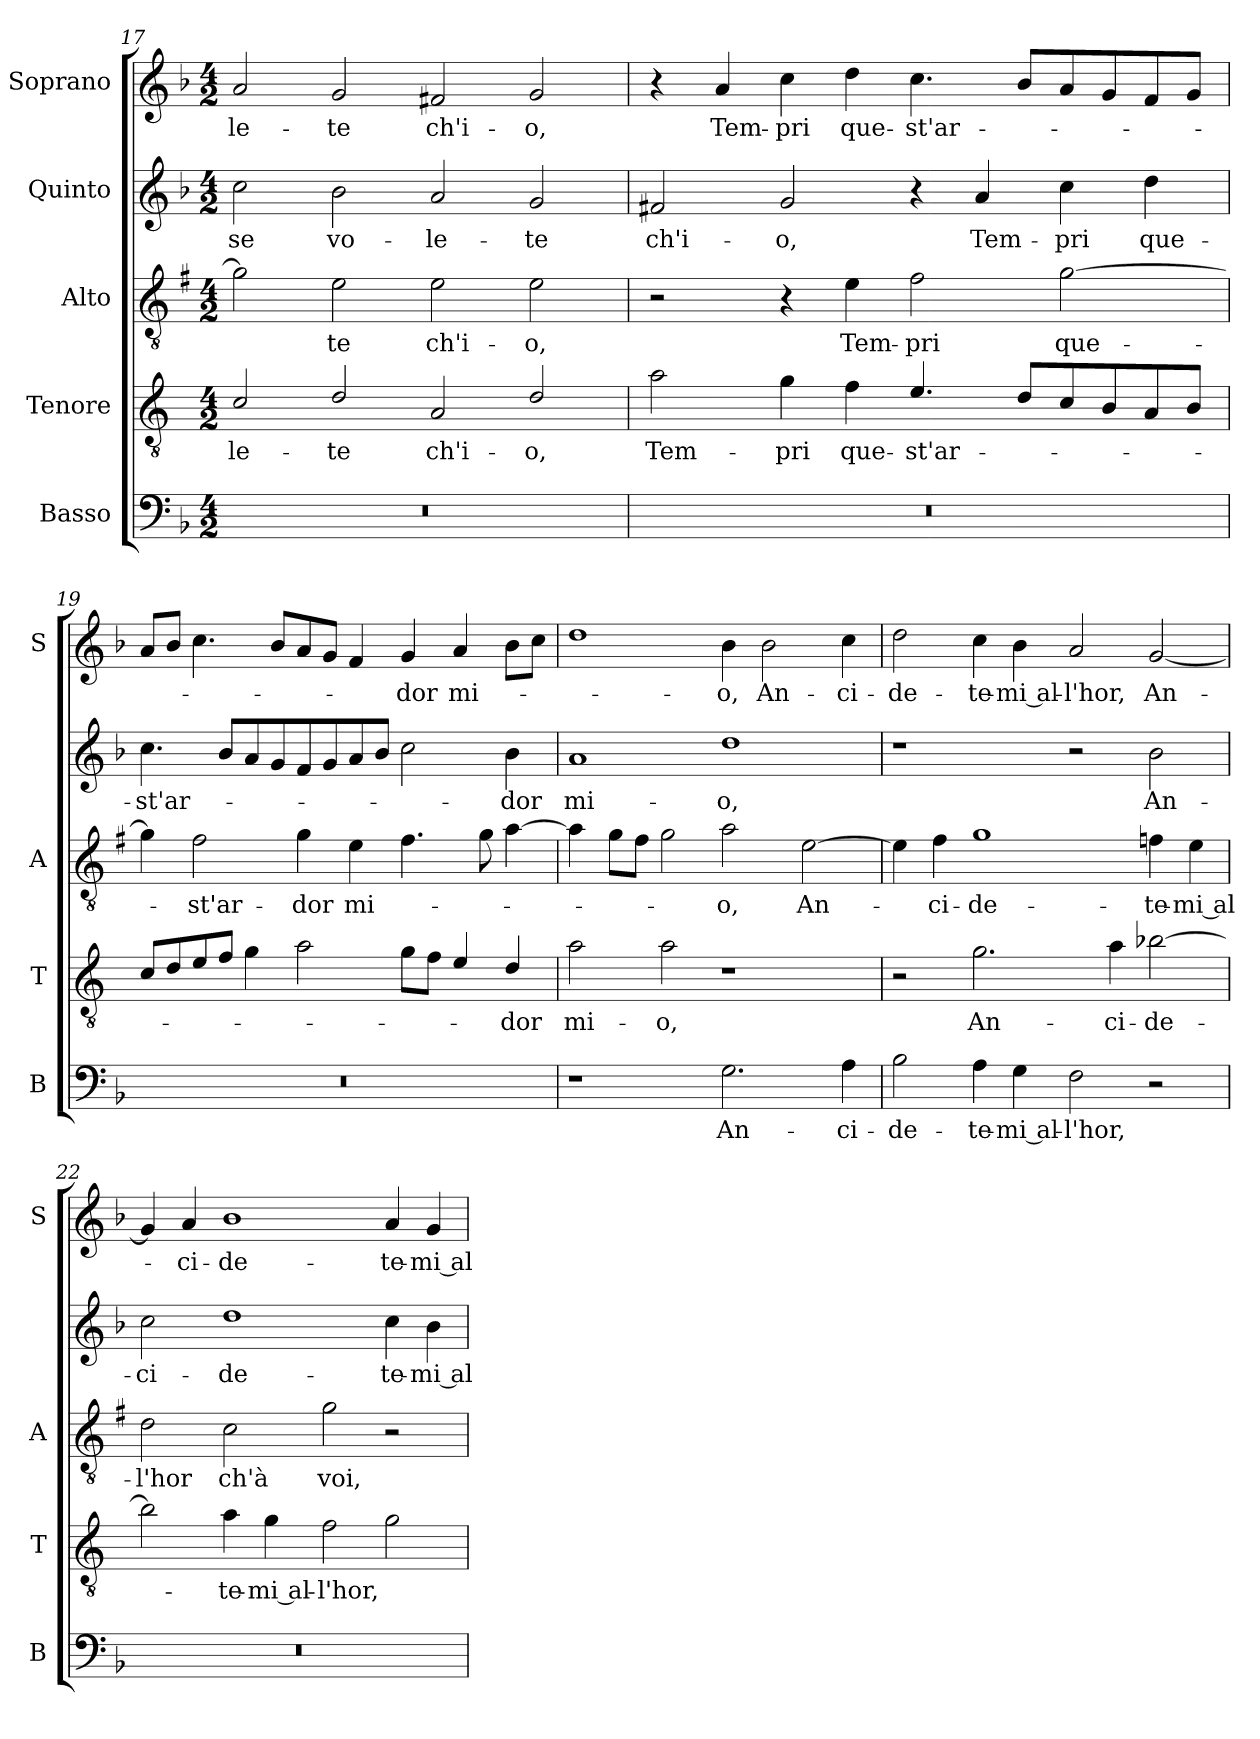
**kern	**text	**kern	**text	**kern	**text	**kern	**text	**kern	**text
*part5	*part5	*part4	*part4	*part3	*part3	*part2	*part2	*part1	*part1
*staff5	*staff5	*staff4	*staff4	*staff3	*staff3	*staff2	*staff2	*staff1	*staff1
*I"Basso	*	*I"Tenore	*	*I"Alto	*	*I"Quinto	*	*I"Soprano	*
*I'B	*	*I'T	*	*I'A	*	*	*	*I'S	*
*clefF4	*	*clefGv2	*	*clefGv2	*	*clefG2	*	*clefG2	*
*	*	*ITrd4c7	*	*ITrd1c2	*	*	*	*	*
*k[b-]	*	*k[b-]	*	*k[b-]	*	*k[b-]	*	*k[b-]	*
*F:	*	*F:	*	*F:	*	*F:	*	*F:	*
*M4/2	*	*M4/2	*	*M4/2	*	*M4/2	*	*M4/2	*
=17	=17	=17	=17	=17	=17	=17	=17	=17	=17
!	!	!	!LO:LY:b	!	!	!	!LO:LY:b	!	!LO:LY:b
0r	.	2F/	-le-	2f\]	.	2cc\	se	2a/	-le-
!	!	!	!LO:LY:b	!	!LO:LY:b	!	!LO:LY:b	!	!LO:LY:b
.	.	2G/	-te	2d\	-te	2b-\	vo-	2g/	-te
!	!	!	!LO:LY:b	!	!LO:LY:b	!	!LO:LY:b	!	!LO:LY:b
.	.	2D/	ch'i-	2d\	ch'i-	2a/	-le-	2f#X/	ch'i-
!	!	!	!LO:LY:b	!	!LO:LY:b	!	!LO:LY:b	!	!LO:LY:b
.	.	2G/	-o,	2d\	-o,	2g/	-te	2g/	-o,
=18	=18	=18	=18	=18	=18	=18	=18	=18	=18
!	!	!	!LO:LY:b	!	!	!	!LO:LY:b	!	!
0r	.	2d\	Tem-	2r	.	2f#X/	ch'i-	4r	.
!	!	!	!	!	!	!	!	!	!LO:LY:b
.	.	.	.	.	.	.	.	4a/	Tem-
!	!	!	!LO:LY:b	!	!	!	!LO:LY:b	!	!LO:LY:b
.	.	4c\	-pri	4r	.	2g/	-o,	4cc\	-pri
!	!	!	!LO:LY:b	!	!LO:LY:b	!	!	!	!LO:LY:b
.	.	4B-\	que-	4d\	Tem-	.	.	4dd\	que-
!	!	!	!LO:LY:b	!	!LO:LY:b	!	!	!	!LO:LY:b
.	.	4.A/	-st'ar-	2e\	-pri	4r	.	4.cc\	-st'ar-
!	!	!	!	!	!	!	!LO:LY:b	!	!
.	.	.	.	.	.	4a/	Tem-	.	.
.	.	8G/L	.	.	.	.	.	8b-/L	.
!	!	!	!	!	!LO:LY:b	!	!LO:LY:b	!	!
.	.	8F/	.	[2f\	que-	4cc\	-pri	8a/	.
.	.	8E/	.	.	.	.	.	8g/	.
!	!	!	!	!	!	!	!LO:LY:b	!	!
.	.	8D/	.	.	.	4dd\	que-	8f/	.
.	.	8E/J	.	.	.	.	.	8g/J	.
!!LO:LB:g=z
=19	=19	=19	=19	=19	=19	=19	=19	=19	=19
!	!	!	!	!	!	!	!LO:LY:b	!	!
0r	.	8F/L	.	4f\]	.	4.cc\	-st'ar-	8a/L	.
.	.	8G/	.	.	.	.	.	8b-/J	.
!	!	!	!	!	!LO:LY:b	!	!	!	!
.	.	8A/	.	2e\	-st'ar-	.	.	4.cc\	.
.	.	8B-/J	.	.	.	8b-/L	.	.	.
.	.	4c\	.	.	.	8a/	.	.	.
.	.	.	.	.	.	8g/	.	8b-/L	.
!	!	!	!	!	!LO:LY:b	!	!	!	!
.	.	2d\	.	4f\	-dor	8f/	.	8a/	.
.	.	.	.	.	.	8g/	.	8g/J	.
!	!	!	!	!	!LO:LY:b	!	!	!	!
.	.	.	.	4d\	mi-	8a/	.	4f/	.
.	.	.	.	.	.	8b-/J	.	.	.
!	!	!	!	!	!	!	!	!	!LO:LY:b
.	.	8c\L	.	4.e\	.	2cc\	.	4g/	-dor
.	.	8B-\J	.	.	.	.	.	.	.
!	!	!	!	!	!	!	!	!	!LO:LY:b
.	.	4A/	.	.	.	.	.	4a/	mi-
.	.	.	.	8f\	.	.	.	.	.
!	!	!	!LO:LY:b	!	!	!	!LO:LY:b	!	!
.	.	4G/	-dor	[4g\	.	4b-\	-dor	8b-\L	.
.	.	.	.	.	.	.	.	8cc\J	.
=20	=20	=20	=20	=20	=20	=20	=20	=20	=20
!	!	!	!LO:LY:b	!	!	!	!LO:LY:b	!	!
1r	.	2d\	mi-	4g\]	.	1a	mi-	1dd	.
.	.	.	.	8f\L	.	.	.	.	.
.	.	.	.	8e\J	.	.	.	.	.
!	!	!	!LO:LY:b	!	!	!	!	!	!
.	.	2d\	-o,	2f\	.	.	.	.	.
!	!LO:LY:b	!	!	!	!LO:LY:b	!	!LO:LY:b	!	!LO:LY:b
2.G\	An-	1r	.	2g\	-o,	1dd	-o,	4b-\	-o,
!	!	!	!	!	!	!	!	!	!LO:LY:b
.	.	.	.	.	.	.	.	2b-\	An-
!	!	!	!	!	!LO:LY:b	!	!	!	!
.	.	.	.	[2d\	An-	.	.	.	.
!	!LO:LY:b	!	!	!	!	!	!	!	!LO:LY:b
4A\	-ci-	.	.	.	.	.	.	4cc\	-ci-
=21	=21	=21	=21	=21	=21	=21	=21	=21	=21
!	!LO:LY:b	!	!	!	!	!	!	!	!LO:LY:b
2B-\	-de-	2r	.	4d\]	.	1r	.	2dd\	-de-
!	!	!	!	!	!LO:LY:b	!	!	!	!
.	.	.	.	4e\	-ci-	.	.	.	.
!	!LO:LY:b	!	!LO:LY:b	!	!LO:LY:b	!	!	!	!LO:LY:b
4A\	-te-	2.c\	An-	1f	-de-	.	.	4cc\	-te-
!	!LO:LY:b	!	!	!	!	!	!	!	!LO:LY:b
4G\	-mi al-	.	.	.	.	.	.	4b-\	-mi al-
!	!LO:LY:b	!	!	!	!	!	!	!	!LO:LY:b
2F\	-l'hor,	.	.	.	.	2r	.	2a/	-l'hor,
!	!	!	!LO:LY:b	!	!	!	!	!	!
.	.	4d\	-ci-	.	.	.	.	.	.
!	!	!	!LO:LY:b	!	!LO:LY:b	!	!LO:LY:b	!	!LO:LY:b
2r	.	[2e-X\	-de-	4e-X\	-te-	2b-\	An-	[2g/	An-
!	!	!	!	!	!LO:LY:b	!	!	!	!
.	.	.	.	4d\	-mi al-	.	.	.	.
=22	=22	=22	=22	=22	=22	=22	=22	=22	=22
!	!	!	!	!	!LO:LY:b	!	!LO:LY:b	!	!
0r	.	2e-\]	.	2c\	-l'hor	2cc\	-ci-	4g/]	.
!	!	!	!	!	!	!	!	!	!LO:LY:b
.	.	.	.	.	.	.	.	4a/	-ci-
!	!	!	!LO:LY:b	!	!LO:LY:b	!	!LO:LY:b	!	!LO:LY:b
.	.	4d\	-te-	2B-\	ch'à	1dd	-de-	1b-	-de-
!	!	!	!LO:LY:b	!	!	!	!	!	!
.	.	4c\	-mi al-	.	.	.	.	.	.
!	!	!	!LO:LY:b	!	!LO:LY:b	!	!	!	!
.	.	2B-\	-l'hor,	2f\	voi,	.	.	.	.
!	!	!	!	!	!	!	!LO:LY:b	!	!LO:LY:b
.	.	2c\	.	2r	.	4cc\	-te-	4a/	-te-
!	!	!	!	!	!	!	!LO:LY:b	!	!LO:LY:b
.	.	.	.	.	.	4b-\	-mi al-	4g/	-mi al-
=	=	=	=	=	=	=	=	=	=
*-	*-	*-	*-	*-	*-	*-	*-	*-	*-
